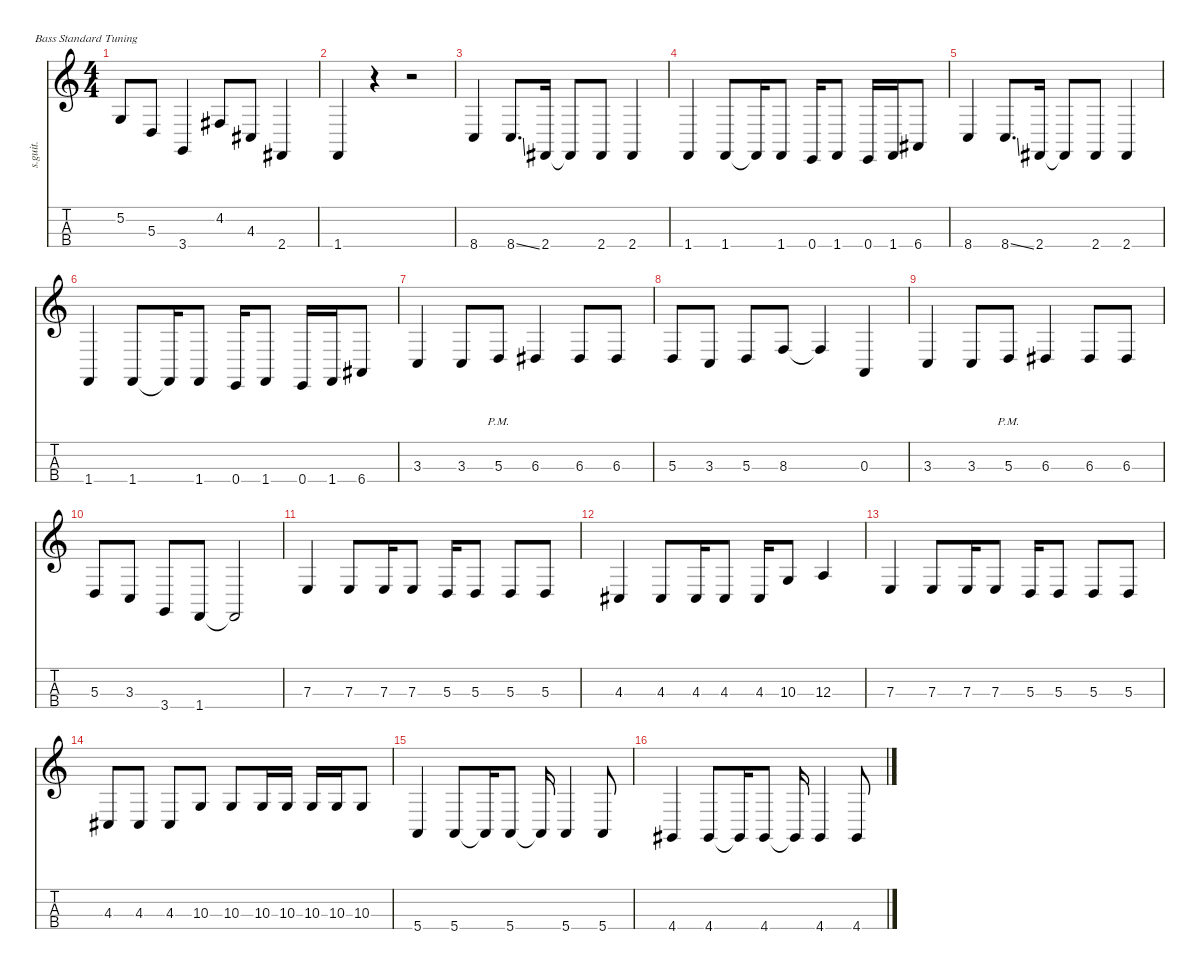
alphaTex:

\defaultSystemsLayout 4
\hideDynamics
\bracketExtendMode nobrackets
\track ("Colin Greenwood" "s.guit.") {instrument electricbassfinger}
\staff {score tabs}
\tuning (G2 D2 A1 E1)
\ts (4 4)
\tempo (88 hide)
\clef g2
\ks c
5.2.8{lyrics (0 "") lyrics (1 "") lyrics (2 "") lyrics (3 "") lyrics (4 "") dy f} 5.3.8{lyrics (0 "") lyrics (1 "") lyrics (2 "") lyrics (3 "") lyrics (4 "")} 3.4.4{lyrics (0 "") lyrics (1 "") lyrics (2 "") lyrics (3 "") lyrics (4 "")} 4.2{acc #}.8{lyrics (0 "") lyrics (1 "") lyrics (2 "") lyrics (3 "") lyrics (4 "")} 4.3{acc #}.8{lyrics (0 "") lyrics (1 "") lyrics (2 "") lyrics (3 "") lyrics (4 "")} 2.4{acc #}.4{lyrics (0 "") lyrics (1 "") lyrics (2 "") lyrics (3 "") lyrics (4 "")} |
1.4.4{lyrics (0 "") lyrics (1 "") lyrics (2 "") lyrics (3 "") lyrics (4 "")} r.4 r.2 |
8.4.4{lyrics (0 "") lyrics (1 "") lyrics (2 "") lyrics (3 "") lyrics (4 "")} 8.4{ss}.8{d lyrics (0 "") lyrics (1 "") lyrics (2 "") lyrics (3 "") lyrics (4 "")} 2.4{acc #}.16{lyrics (0 "") lyrics (1 "") lyrics (2 "") lyrics (3 "") lyrics (4 "")} 2.4{t acc #}.8{lyrics (0 "") lyrics (1 "") lyrics (2 "") lyrics (3 "") lyrics (4 "")} 2.4{acc #}.8{lyrics (0 "") lyrics (1 "") lyrics (2 "") lyrics (3 "") lyrics (4 "")} 2.4{acc #}.4{lyrics (0 "") lyrics (1 "") lyrics (2 "") lyrics (3 "") lyrics (4 "")} |
1.4.4{lyrics (0 "") lyrics (1 "") lyrics (2 "") lyrics (3 "") lyrics (4 "")} 1.4.8{lyrics (0 "") lyrics (1 "") lyrics (2 "") lyrics (3 "") lyrics (4 "")} 1.4{t}.16{lyrics (0 "") lyrics (1 "") lyrics (2 "") lyrics (3 "") lyrics (4 "")} 1.4.8{lyrics (0 "") lyrics (1 "") lyrics (2 "") lyrics (3 "") lyrics (4 "")} 0.4.16{lyrics (0 "") lyrics (1 "") lyrics (2 "") lyrics (3 "") lyrics (4 "")} 1.4.8{lyrics (0 "") lyrics (1 "") lyrics (2 "") lyrics (3 "") lyrics (4 "")} 0.4.16{lyrics (0 "") lyrics (1 "") lyrics (2 "") lyrics (3 "") lyrics (4 "")} 1.4.16{lyrics (0 "") lyrics (1 "") lyrics (2 "") lyrics (3 "") lyrics (4 "")} 6.4{acc #}.8{lyrics (0 "") lyrics (1 "") lyrics (2 "") lyrics (3 "") lyrics (4 "")} |
8.4.4{lyrics (0 "") lyrics (1 "") lyrics (2 "") lyrics (3 "") lyrics (4 "")} 8.4{ss}.8{d lyrics (0 "") lyrics (1 "") lyrics (2 "") lyrics (3 "") lyrics (4 "")} 2.4{acc #}.16{lyrics (0 "") lyrics (1 "") lyrics (2 "") lyrics (3 "") lyrics (4 "")} 2.4{t acc #}.8{lyrics (0 "") lyrics (1 "") lyrics (2 "") lyrics (3 "") lyrics (4 "")} 2.4{acc #}.8{lyrics (0 "") lyrics (1 "") lyrics (2 "") lyrics (3 "") lyrics (4 "")} 2.4{acc #}.4{lyrics (0 "") lyrics (1 "") lyrics (2 "") lyrics (3 "") lyrics (4 "")} |
1.4.4{lyrics (0 "") lyrics (1 "") lyrics (2 "") lyrics (3 "") lyrics (4 "")} 1.4.8{lyrics (0 "") lyrics (1 "") lyrics (2 "") lyrics (3 "") lyrics (4 "")} 1.4{t}.16{lyrics (0 "") lyrics (1 "") lyrics (2 "") lyrics (3 "") lyrics (4 "")} 1.4.8{lyrics (0 "") lyrics (1 "") lyrics (2 "") lyrics (3 "") lyrics (4 "")} 0.4.16{lyrics (0 "") lyrics (1 "") lyrics (2 "") lyrics (3 "") lyrics (4 "")} 1.4.8{lyrics (0 "") lyrics (1 "") lyrics (2 "") lyrics (3 "") lyrics (4 "")} 0.4.16{lyrics (0 "") lyrics (1 "") lyrics (2 "") lyrics (3 "") lyrics (4 "")} 1.4.16{lyrics (0 "") lyrics (1 "") lyrics (2 "") lyrics (3 "") lyrics (4 "")} 6.4{acc #}.8{lyrics (0 "") lyrics (1 "") lyrics (2 "") lyrics (3 "") lyrics (4 "")} |
3.3.4{lyrics (0 "") lyrics (1 "") lyrics (2 "") lyrics (3 "") lyrics (4 "")} 3.3.8{lyrics (0 "") lyrics (1 "") lyrics (2 "") lyrics (3 "") lyrics (4 "")} 5.3{pm}.8{lyrics (0 "") lyrics (1 "") lyrics (2 "") lyrics (3 "") lyrics (4 "")} 6.3{acc #}.4{lyrics (0 "") lyrics (1 "") lyrics (2 "") lyrics (3 "") lyrics (4 "")} 6.3{acc #}.8{lyrics (0 "") lyrics (1 "") lyrics (2 "") lyrics (3 "") lyrics (4 "")} 6.3{acc #}.8{lyrics (0 "") lyrics (1 "") lyrics (2 "") lyrics (3 "") lyrics (4 "")} |
5.3.8{lyrics (0 "") lyrics (1 "") lyrics (2 "") lyrics (3 "") lyrics (4 "")} 3.3.8{lyrics (0 "") lyrics (1 "") lyrics (2 "") lyrics (3 "") lyrics (4 "")} 5.3.8{lyrics (0 "") lyrics (1 "") lyrics (2 "") lyrics (3 "") lyrics (4 "")} 8.3.8{lyrics (0 "") lyrics (1 "") lyrics (2 "") lyrics (3 "") lyrics (4 "")} 8.3{t}.4{lyrics (0 "") lyrics (1 "") lyrics (2 "") lyrics (3 "") lyrics (4 "")} 0.3.4{lyrics (0 "") lyrics (1 "") lyrics (2 "") lyrics (3 "") lyrics (4 "")} |
3.3.4{lyrics (0 "") lyrics (1 "") lyrics (2 "") lyrics (3 "") lyrics (4 "")} 3.3.8{lyrics (0 "") lyrics (1 "") lyrics (2 "") lyrics (3 "") lyrics (4 "")} 5.3{pm}.8{lyrics (0 "") lyrics (1 "") lyrics (2 "") lyrics (3 "") lyrics (4 "")} 6.3{acc #}.4{lyrics (0 "") lyrics (1 "") lyrics (2 "") lyrics (3 "") lyrics (4 "")} 6.3{acc #}.8{lyrics (0 "") lyrics (1 "") lyrics (2 "") lyrics (3 "") lyrics (4 "")} 6.3{acc #}.8{lyrics (0 "") lyrics (1 "") lyrics (2 "") lyrics (3 "") lyrics (4 "")} |
5.3.8{lyrics (0 "") lyrics (1 "") lyrics (2 "") lyrics (3 "") lyrics (4 "")} 3.3.8{lyrics (0 "") lyrics (1 "") lyrics (2 "") lyrics (3 "") lyrics (4 "")} 3.4.8{lyrics (0 "") lyrics (1 "") lyrics (2 "") lyrics (3 "") lyrics (4 "")} 1.4.8{lyrics (0 "") lyrics (1 "") lyrics (2 "") lyrics (3 "") lyrics (4 "")} 1.4{t}.2{lyrics (0 "") lyrics (1 "") lyrics (2 "") lyrics (3 "") lyrics (4 "")} |
7.3.4{lyrics (0 "") lyrics (1 "") lyrics (2 "") lyrics (3 "") lyrics (4 "")} 7.3.8{lyrics (0 "") lyrics (1 "") lyrics (2 "") lyrics (3 "") lyrics (4 "")} 7.3.16{lyrics (0 "") lyrics (1 "") lyrics (2 "") lyrics (3 "") lyrics (4 "")} 7.3.8{lyrics (0 "") lyrics (1 "") lyrics (2 "") lyrics (3 "") lyrics (4 "")} 5.3.16{lyrics (0 "") lyrics (1 "") lyrics (2 "") lyrics (3 "") lyrics (4 "")} 5.3.8{lyrics (0 "") lyrics (1 "") lyrics (2 "") lyrics (3 "") lyrics (4 "")} 5.3.8{lyrics (0 "") lyrics (1 "") lyrics (2 "") lyrics (3 "") lyrics (4 "")} 5.3.8{lyrics (0 "") lyrics (1 "") lyrics (2 "") lyrics (3 "") lyrics (4 "")} |
4.3{acc #}.4{lyrics (0 "") lyrics (1 "") lyrics (2 "") lyrics (3 "") lyrics (4 "")} 4.3{acc #}.8{lyrics (0 "") lyrics (1 "") lyrics (2 "") lyrics (3 "") lyrics (4 "")} 4.3{acc #}.16{lyrics (0 "") lyrics (1 "") lyrics (2 "") lyrics (3 "") lyrics (4 "")} 4.3{acc #}.8{lyrics (0 "") lyrics (1 "") lyrics (2 "") lyrics (3 "") lyrics (4 "")} 4.3{acc #}.16{lyrics (0 "") lyrics (1 "") lyrics (2 "") lyrics (3 "") lyrics (4 "")} 10.3.8{lyrics (0 "") lyrics (1 "") lyrics (2 "") lyrics (3 "") lyrics (4 "")} 12.3.4{lyrics (0 "") lyrics (1 "") lyrics (2 "") lyrics (3 "") lyrics (4 "")} |
7.3.4{lyrics (0 "") lyrics (1 "") lyrics (2 "") lyrics (3 "") lyrics (4 "")} 7.3.8{lyrics (0 "") lyrics (1 "") lyrics (2 "") lyrics (3 "") lyrics (4 "")} 7.3.16{lyrics (0 "") lyrics (1 "") lyrics (2 "") lyrics (3 "") lyrics (4 "")} 7.3.8{lyrics (0 "") lyrics (1 "") lyrics (2 "") lyrics (3 "") lyrics (4 "")} 5.3.16{lyrics (0 "") lyrics (1 "") lyrics (2 "") lyrics (3 "") lyrics (4 "")} 5.3.8{lyrics (0 "") lyrics (1 "") lyrics (2 "") lyrics (3 "") lyrics (4 "")} 5.3.8{lyrics (0 "") lyrics (1 "") lyrics (2 "") lyrics (3 "") lyrics (4 "")} 5.3.8{lyrics (0 "") lyrics (1 "") lyrics (2 "") lyrics (3 "") lyrics (4 "")} |
4.3{acc #}.8{lyrics (0 "") lyrics (1 "") lyrics (2 "") lyrics (3 "") lyrics (4 "")} 4.3{acc #}.8{lyrics (0 "") lyrics (1 "") lyrics (2 "") lyrics (3 "") lyrics (4 "")} 4.3{acc #}.8{lyrics (0 "") lyrics (1 "") lyrics (2 "") lyrics (3 "") lyrics (4 "")} 10.3.8{lyrics (0 "") lyrics (1 "") lyrics (2 "") lyrics (3 "") lyrics (4 "")} 10.3.8{lyrics (0 "") lyrics (1 "") lyrics (2 "") lyrics (3 "") lyrics (4 "")} 10.3.16{lyrics (0 "") lyrics (1 "") lyrics (2 "") lyrics (3 "") lyrics (4 "")} 10.3.16{lyrics (0 "") lyrics (1 "") lyrics (2 "") lyrics (3 "") lyrics (4 "")} 10.3.16{lyrics (0 "") lyrics (1 "") lyrics (2 "") lyrics (3 "") lyrics (4 "")} 10.3.16{lyrics (0 "") lyrics (1 "") lyrics (2 "") lyrics (3 "") lyrics (4 "")} 10.3.8{lyrics (0 "") lyrics (1 "") lyrics (2 "") lyrics (3 "") lyrics (4 "")} |
5.4.4{lyrics (0 "") lyrics (1 "") lyrics (2 "") lyrics (3 "") lyrics (4 "")} 5.4.8{lyrics (0 "") lyrics (1 "") lyrics (2 "") lyrics (3 "") lyrics (4 "")} 5.4{t}.16{lyrics (0 "") lyrics (1 "") lyrics (2 "") lyrics (3 "") lyrics (4 "")} 5.4.8{lyrics (0 "") lyrics (1 "") lyrics (2 "") lyrics (3 "") lyrics (4 "")} 5.4{t}.16{lyrics (0 "") lyrics (1 "") lyrics (2 "") lyrics (3 "") lyrics (4 "")} 5.4.4{lyrics (0 "") lyrics (1 "") lyrics (2 "") lyrics (3 "") lyrics (4 "")} 5.4.8{lyrics (0 "") lyrics (1 "") lyrics (2 "") lyrics (3 "") lyrics (4 "")} |
4.4{acc #}.4{lyrics (0 "") lyrics (1 "") lyrics (2 "") lyrics (3 "") lyrics (4 "")} 4.4{acc #}.8{lyrics (0 "") lyrics (1 "") lyrics (2 "") lyrics (3 "") lyrics (4 "")} 4.4{t acc #}.16{lyrics (0 "") lyrics (1 "") lyrics (2 "") lyrics (3 "") lyrics (4 "")} 4.4{acc #}.8{lyrics (0 "") lyrics (1 "") lyrics (2 "") lyrics (3 "") lyrics (4 "")} 4.4{t}.16{lyrics (0 "") lyrics (1 "") lyrics (2 "") lyrics (3 "") lyrics (4 "")} 4.4{acc #}.4{lyrics (0 "") lyrics (1 "") lyrics (2 "") lyrics (3 "") lyrics (4 "")} 4.4{acc #}.8{lyrics (0 "") lyrics (1 "") lyrics (2 "") lyrics (3 "") lyrics (4 "")}
